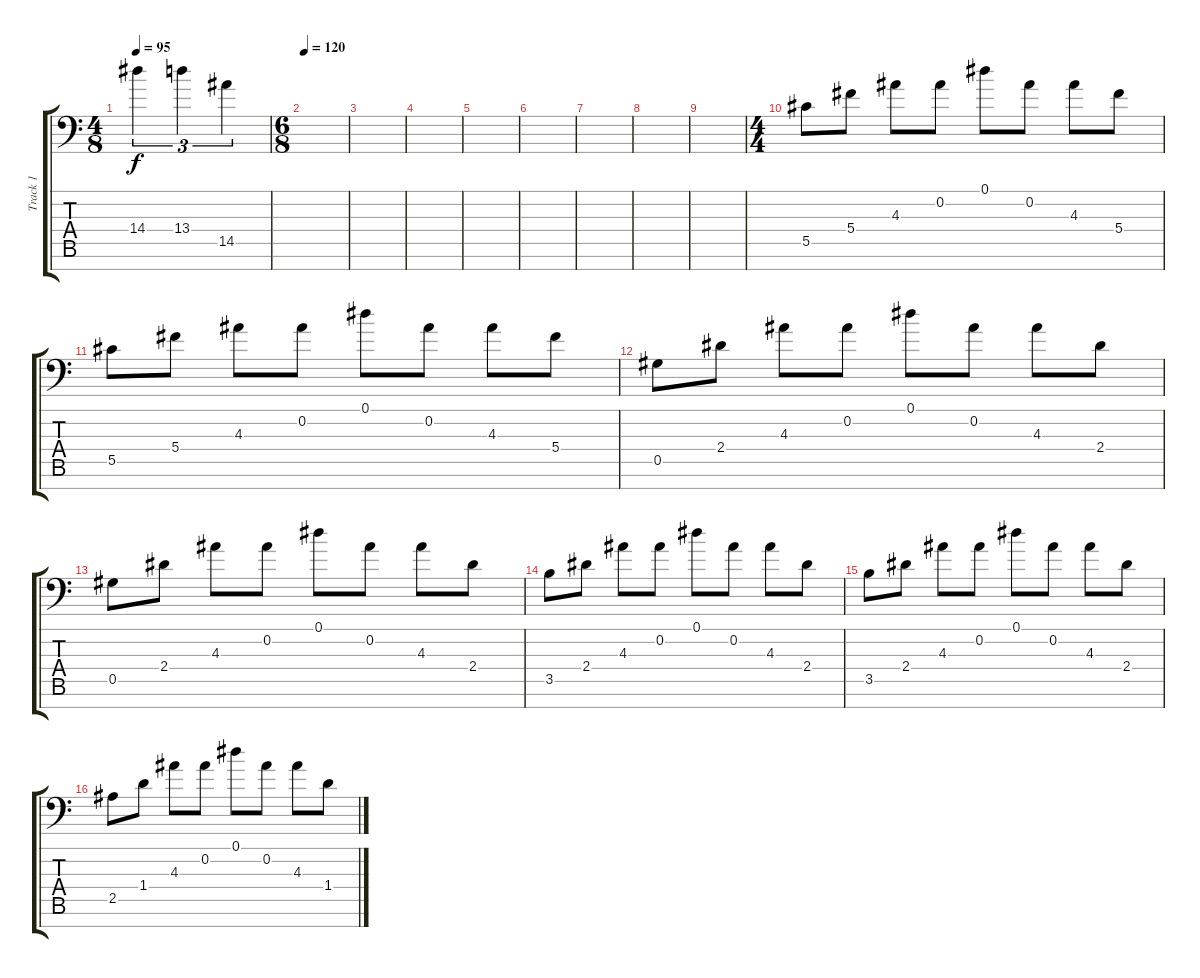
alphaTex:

\track ("Track 1" "Track 1") {instrument electricguitarjazz}
\staff {score tabs}
\tuning (Eb4 Bb3 Gb3 Db3 Ab2 Eb2 Bb1) {hide}
\ts (4 8)
\tempo 95
\clef f4
\ks c
14.4.4{tu (3 2) dy f} 13.4.4{tu (3 2)} 14.5.4{tu (3 2)} |
\ts (6 8)
\tempo 120
|
|
|
|
|
|
|
|
\ts (4 4)
5.5.8{instrument acousticguitarsteel} 5.4.8 4.3.8 0.2.8 0.1.8 0.2.8 4.3.8 5.4.8 |
5.5.8{instrument acousticguitarsteel} 5.4.8 4.3.8 0.2.8 0.1.8 0.2.8 4.3.8 5.4.8 |
0.5.8 2.4.8 4.3.8 0.2.8 0.1.8 0.2.8 4.3.8 2.4.8 |
0.5.8 2.4.8 4.3.8 0.2.8 0.1.8 0.2.8 4.3.8 2.4.8 |
3.5.8 2.4.8 4.3.8 0.2.8 0.1.8 0.2.8 4.3.8 2.4.8 |
3.5.8 2.4.8 4.3.8 0.2.8 0.1.8 0.2.8 4.3.8 2.4.8 |
2.5.8 1.4.8 4.3.8 0.2.8 0.1.8 0.2.8 4.3.8 1.4.8
